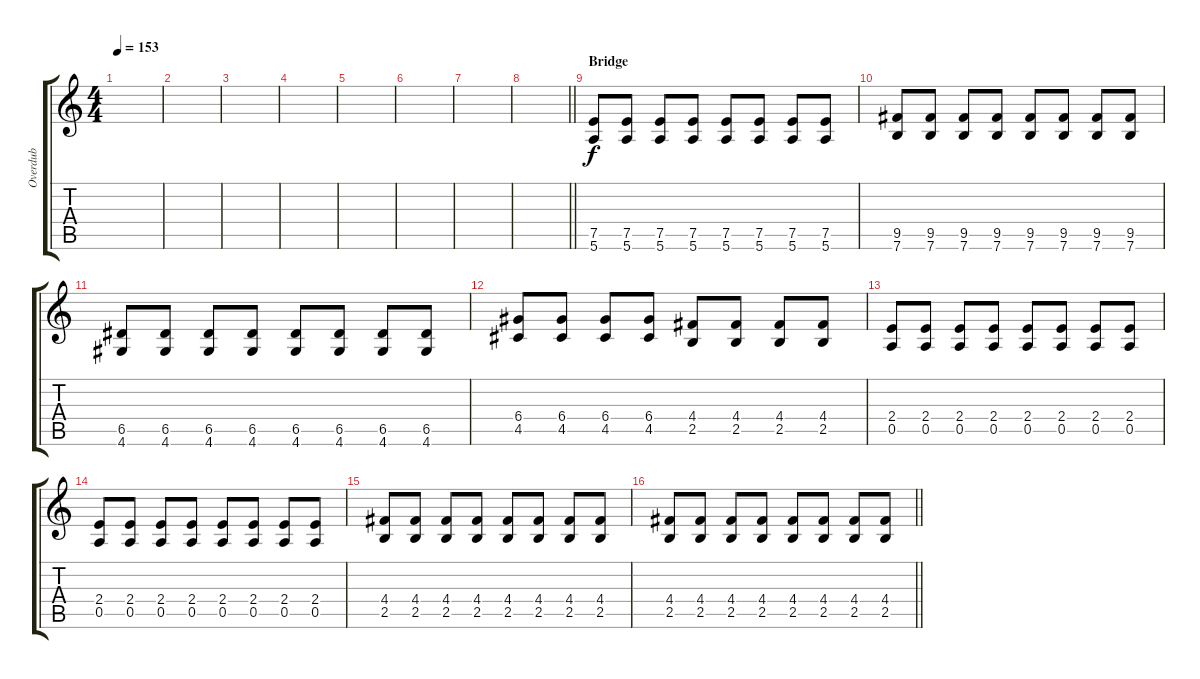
\track ("Overdub" "Overdub") {instrument distortionguitar}
\staff {score tabs}
\tuning (E4 B3 G3 D3 A2 E2) {hide}
\ts (4 4)
\tempo 153
\clef g2
\ks c
|
|
|
|
|
|
|
\barLineRight lightlight
|
\section ("" "Bridge")
(7.5 5.6).8 (7.5 5.6).8 (7.5 5.6).8 (7.5 5.6).8 (7.5 5.6).8 (7.5 5.6).8 (7.5 5.6).8 (7.5 5.6).8 |
(9.5 7.6).8 (9.5 7.6).8 (9.5 7.6).8 (9.5 7.6).8 (9.5 7.6).8 (9.5 7.6).8 (9.5 7.6).8 (9.5 7.6).8 |
(6.5 4.6).8 (6.5 4.6).8 (6.5 4.6).8 (6.5 4.6).8 (6.5 4.6).8 (6.5 4.6).8 (6.5 4.6).8 (6.5 4.6).8 |
(6.4 4.5).8 (6.4 4.5).8 (6.4 4.5).8 (6.4 4.5).8 (4.4 2.5).8 (4.4 2.5).8 (4.4 2.5).8 (4.4 2.5).8 |
(2.4 0.5).8 (2.4 0.5).8 (2.4 0.5).8 (2.4 0.5).8 (2.4 0.5).8 (2.4 0.5).8 (2.4 0.5).8 (2.4 0.5).8 |
(2.4 0.5).8 (2.4 0.5).8 (2.4 0.5).8 (2.4 0.5).8 (2.4 0.5).8 (2.4 0.5).8 (2.4 0.5).8 (2.4 0.5).8 |
(4.4 2.5).8 (4.4 2.5).8 (4.4 2.5).8 (4.4 2.5).8 (4.4 2.5).8 (4.4 2.5).8 (4.4 2.5).8 (4.4 2.5).8 |
\barLineRight lightlight
(4.4 2.5).8 (4.4 2.5).8 (4.4 2.5).8 (4.4 2.5).8 (4.4 2.5).8 (4.4 2.5).8 (4.4 2.5).8 (4.4 2.5).8
